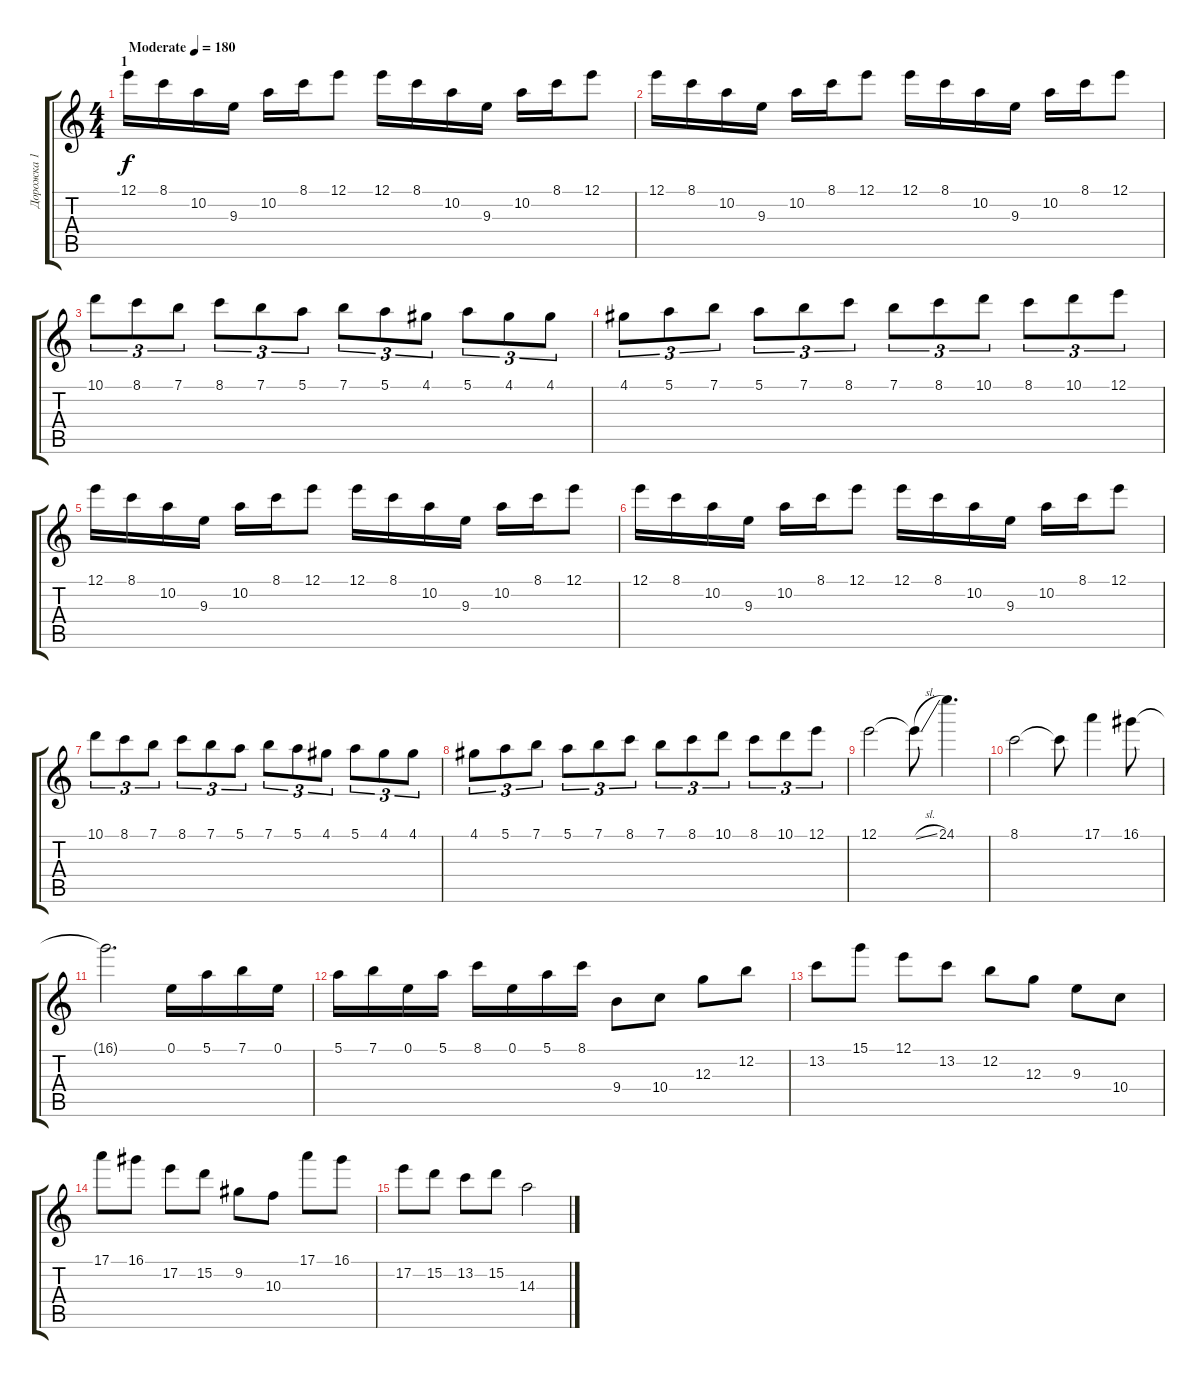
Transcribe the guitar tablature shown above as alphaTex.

\track ("Дорожка 1" "Дорожка 1") {instrument distortionguitar}
\staff {score tabs}
\tuning (E4 B3 G3 D3 A2 E2) {hide}
\ts (4 4)
\section ("" "1")
\tempo (180 "Moderate")
\clef g2
\ks c
12.1.16{dy f instrument distortionguitar} 8.1.16 10.2.16 9.3.16 10.2.16 8.1.16 12.1.8 12.1.16 8.1.16 10.2.16 9.3.16 10.2.16 8.1.16 12.1.8 |
12.1.16 8.1.16 10.2.16 9.3.16 10.2.16 8.1.16 12.1.8 12.1.16 8.1.16 10.2.16 9.3.16 10.2.16 8.1.16 12.1.8 |
10.1.8{tu (3 2)} 8.1.8{tu (3 2)} 7.1.8{tu (3 2)} 8.1.8{tu (3 2)} 7.1.8{tu (3 2)} 5.1.8{tu (3 2)} 7.1.8{tu (3 2)} 5.1.8{tu (3 2)} 4.1.8{tu (3 2)} 5.1.8{tu (3 2)} 4.1.8{tu (3 2)} 4.1.8{tu (3 2)} |
4.1.8{tu (3 2)} 5.1.8{tu (3 2)} 7.1.8{tu (3 2)} 5.1.8{tu (3 2)} 7.1.8{tu (3 2)} 8.1.8{tu (3 2)} 7.1.8{tu (3 2)} 8.1.8{tu (3 2)} 10.1.8{tu (3 2)} 8.1.8{tu (3 2)} 10.1.8{tu (3 2)} 12.1.8{tu (3 2)} |
12.1.16 8.1.16 10.2.16 9.3.16 10.2.16 8.1.16 12.1.8 12.1.16 8.1.16 10.2.16 9.3.16 10.2.16 8.1.16 12.1.8 |
12.1.16 8.1.16 10.2.16 9.3.16 10.2.16 8.1.16 12.1.8 12.1.16 8.1.16 10.2.16 9.3.16 10.2.16 8.1.16 12.1.8 |
10.1.8{tu (3 2)} 8.1.8{tu (3 2)} 7.1.8{tu (3 2)} 8.1.8{tu (3 2)} 7.1.8{tu (3 2)} 5.1.8{tu (3 2)} 7.1.8{tu (3 2)} 5.1.8{tu (3 2)} 4.1.8{tu (3 2)} 5.1.8{tu (3 2)} 4.1.8{tu (3 2)} 4.1.8{tu (3 2)} |
4.1.8{tu (3 2)} 5.1.8{tu (3 2)} 7.1.8{tu (3 2)} 5.1.8{tu (3 2)} 7.1.8{tu (3 2)} 8.1.8{tu (3 2)} 7.1.8{tu (3 2)} 8.1.8{tu (3 2)} 10.1.8{tu (3 2)} 8.1.8{tu (3 2)} 10.1.8{tu (3 2)} 12.1.8{tu (3 2)} |
12.1.2 12.1{sl t}.8 24.1.4{d} |
8.1.2 8.1{t}.8 17.1.4 16.1.8 |
16.1{t}.2{d} 0.1.16 5.1.16 7.1.16 0.1.16 |
5.1.16 7.1.16 0.1.16 5.1.16 8.1.16 0.1.16 5.1.16 8.1.16 9.4.8 10.4.8 12.3.8 12.2.8 |
13.2.8 15.1.8 12.1.8 13.2.8 12.2.8 12.3.8 9.3.8 10.4.8 |
17.1.8 16.1.8 17.2.8 15.2.8 9.2.8 10.3.8 17.1.8 16.1.8 |
17.2.8 15.2.8 13.2.8 15.2.8 14.3.2
